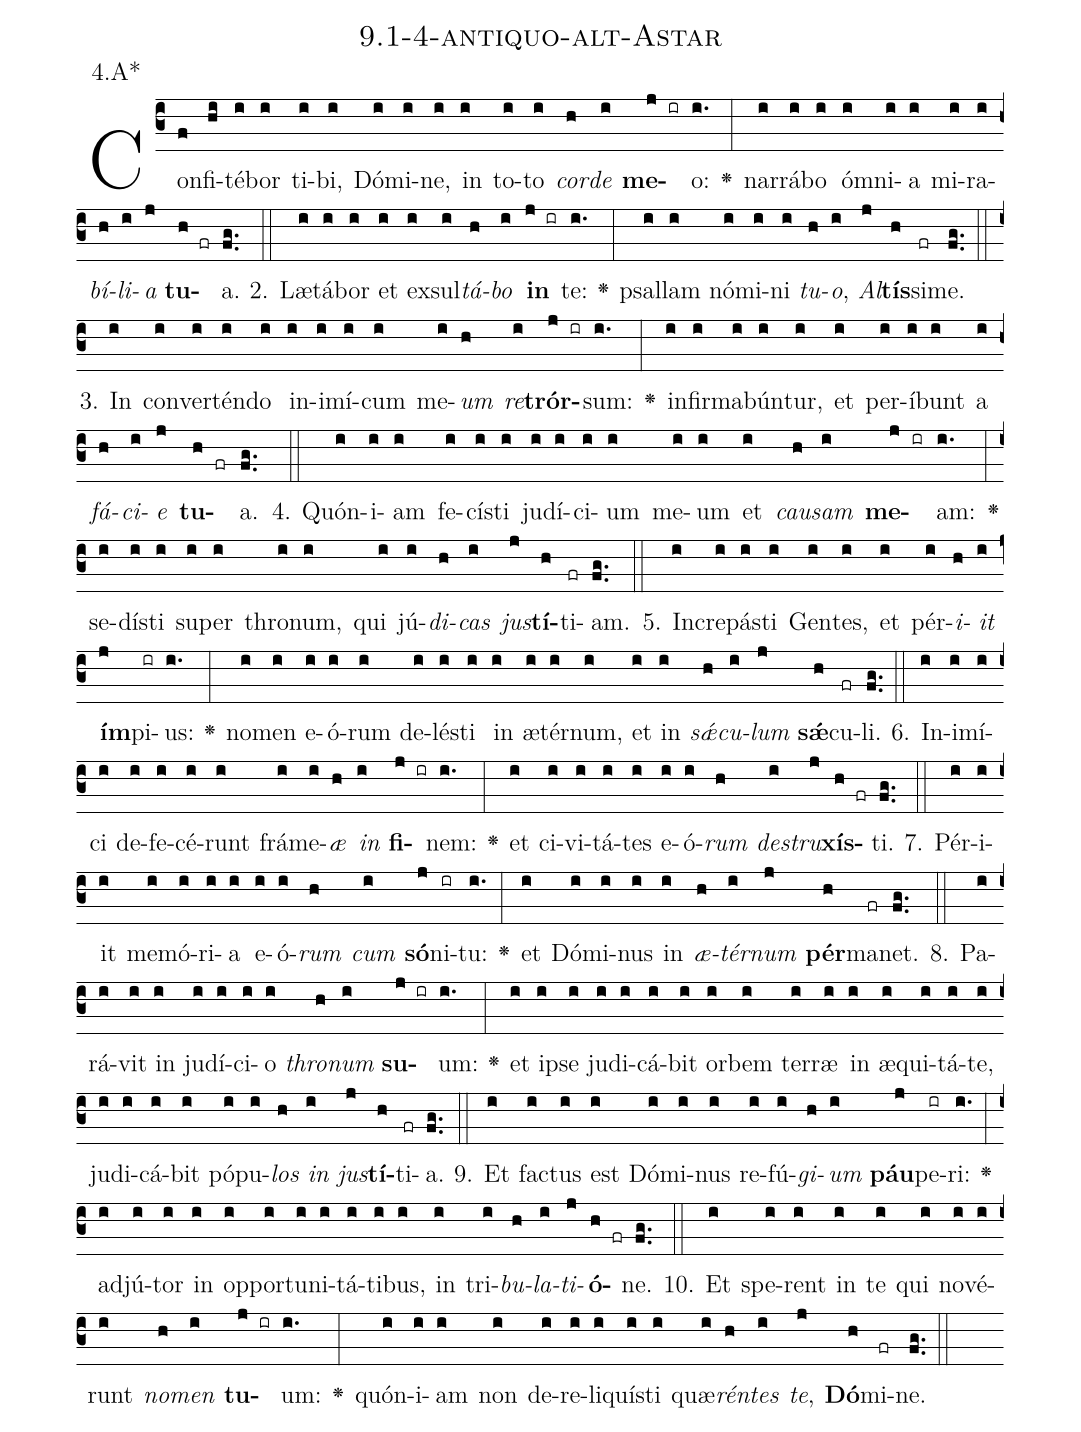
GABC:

name: 9.1-4-antiquo-alt-Astar;
annotation: 4.A*;
%%
(c3)Con(f)fi(hi)té(i)bor(i) ti(i)bi,(i) Dó(i)mi(i)ne,(i) in(i) to(i)to(i) <i>cor</i>(h)<i>de</i>(i) <b>me</b>(j ir)o:(i.) <v>\greheightstar</v>(:) nar(i)rá(i)bo(i) óm(i)ni(i)a(i) mi(i)ra(i)<i>bí</i>(h)<i>li</i>(i)<i>a</i>(j) <b>tu</b>(h fr)a.(fg..) (::)
2. Læ(i)tá(i)bor(i) et(i) ex(i)sul(i)<i>tá</i>(h)<i>bo</i>(i) <b>in</b>(j ir) te:(i.) <v>\greheightstar</v>(:) psal(i)lam(i) nó(i)mi(i)ni(i) <i>tu</i>(h)<i>o</i>,(i) <i>Al</i>(j)<b>tís</b>(h)si(fr)me.(fg..) (::)
3. In(i) con(i)ver(i)tén(i)do(i) in(i)i(i)mí(i)cum(i) me(i)<i>um</i>(h) <i>re</i>(i)<b>trór</b>(j ir)sum:(i.) <v>\greheightstar</v>(:) in(i)fir(i)ma(i)bún(i)tur,(i) et(i) per(i)í(i)bunt(i) a(i) <i>fá</i>(h)<i>ci</i>(i)<i>e</i>(j) <b>tu</b>(h fr)a.(fg..) (::)
4. Quón(i)i(i)am(i) fe(i)cís(i)ti(i) ju(i)dí(i)ci(i)um(i) me(i)um(i) et(i) <i>cau</i>(h)<i>sam</i>(i) <b>me</b>(j ir)am:(i.) <v>\greheightstar</v>(:) se(i)dís(i)ti(i) su(i)per(i) thro(i)num,(i) qui(i) jú(i)<i>di</i>(h)<i>cas</i>(i) <i>jus</i>(j)<b>tí</b>(h)ti(fr)am.(fg..) (::)
5. In(i)cre(i)pás(i)ti(i) Gen(i)tes,(i) et(i) pér(i)<i>i</i>(h)<i>it</i>(i) <b>ím</b>(j)pi(ir)us:(i.) <v>\greheightstar</v>(:) no(i)men(i) e(i)ó(i)rum(i) de(i)lés(i)ti(i) in(i) æ(i)tér(i)num,(i) et(i) in(i) <i>sǽ</i>(h)<i>cu</i>(i)<i>lum</i>(j) <b>sǽ</b>(h)cu(fr)li.(fg..) (::)
6. In(i)i(i)mí(i)ci(i) de(i)fe(i)cé(i)runt(i) frá(i)me(i)<i>æ</i>(h) <i>in</i>(i) <b>fi</b>(j ir)nem:(i.) <v>\greheightstar</v>(:) et(i) ci(i)vi(i)tá(i)tes(i) e(i)ó(i)<i>rum</i>(h) <i>de</i>(i)<i>stru</i>(j)<b>xís</b>(h fr)ti.(fg..) (::)
7. Pér(i)i(i)it(i) me(i)mó(i)ri(i)a(i) e(i)ó(i)<i>rum</i>(h) <i>cum</i>(i) <b>só</b>(j)ni(ir)tu:(i.) <v>\greheightstar</v>(:) et(i) Dó(i)mi(i)nus(i) in(i) <i>æ</i>(h)<i>tér</i>(i)<i>num</i>(j) <b>pér</b>(h)ma(fr)net.(fg..) (::)
8. Pa(i)rá(i)vit(i) in(i) ju(i)dí(i)ci(i)o(i) <i>thro</i>(h)<i>num</i>(i) <b>su</b>(j ir)um:(i.) <v>\greheightstar</v>(:) et(i) ip(i)se(i) ju(i)di(i)cá(i)bit(i) or(i)bem(i) ter(i)ræ(i) in(i) æ(i)qui(i)tá(i)te,(i) ju(i)di(i)cá(i)bit(i) pó(i)pu(i)<i>los</i>(h) <i>in</i>(i) <i>jus</i>(j)<b>tí</b>(h)ti(fr)a.(fg..) (::)
9. Et(i) fac(i)tus(i) est(i) Dó(i)mi(i)nus(i) re(i)fú(i)<i>gi</i>(h)<i>um</i>(i) <b>páu</b>(j)pe(ir)ri:(i.) <v>\greheightstar</v>(:) ad(i)jú(i)tor(i) in(i) op(i)por(i)tu(i)ni(i)tá(i)ti(i)bus,(i) in(i) tri(i)<i>bu</i>(h)<i>la</i>(i)<i>ti</i>(j)<b>ó</b>(h fr)ne.(fg..) (::)
10. Et(i) spe(i)rent(i) in(i) te(i) qui(i) no(i)vé(i)runt(i) <i>no</i>(h)<i>men</i>(i) <b>tu</b>(j ir)um:(i.) <v>\greheightstar</v>(:) quón(i)i(i)am(i) non(i) de(i)re(i)li(i)quís(i)ti(i) quæ(i)<i>rén</i>(h)<i>tes</i>(i) <i>te</i>,(j) <b>Dó</b>(h)mi(fr)ne.(fg..) (::)
